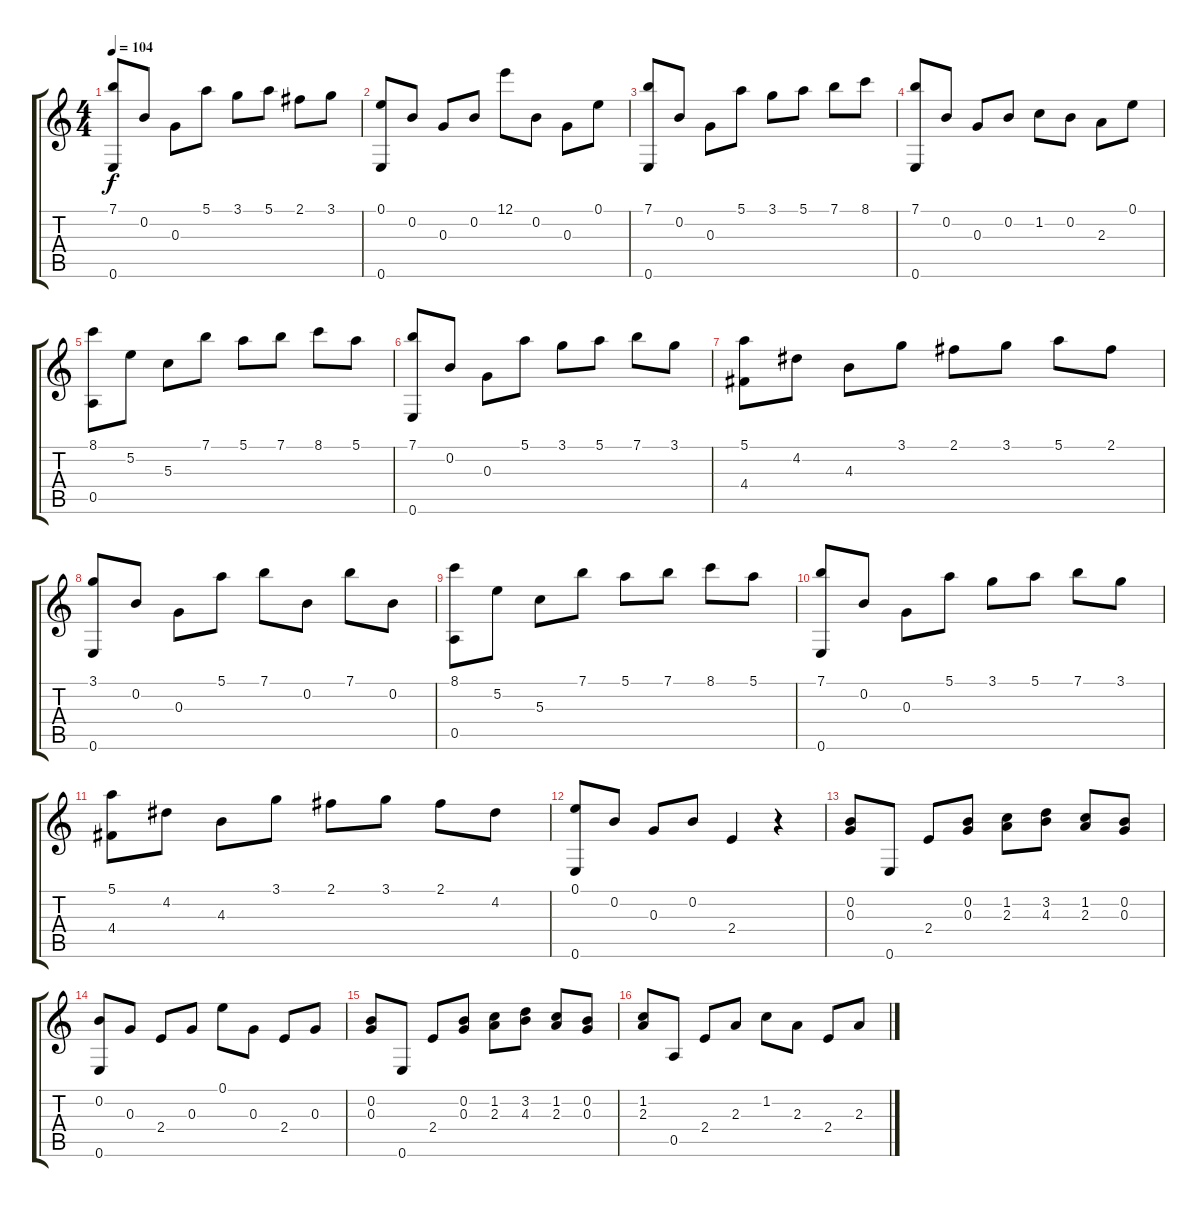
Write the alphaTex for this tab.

\track "" {instrument acousticguitarnylon}
\staff {score tabs}
\tuning (E4 B3 G3 D3 A2 E2) {hide}
\ts (4 4)
\tempo 104
\clef g2
\ks c
(7.1 0.6).8{dy f instrument acousticguitarnylon} 0.2.8 0.3.8 5.1.8 3.1.8 5.1.8 2.1.8 3.1.8 |
(0.1 0.6).8 0.2.8 0.3.8 0.2.8 12.1.8 0.2.8 0.3.8 0.1.8 |
(7.1 0.6).8 0.2.8 0.3.8 5.1.8 3.1.8 5.1.8 7.1.8 8.1.8 |
(7.1 0.6).8 0.2.8 0.3.8 0.2.8 1.2.8 0.2.8 2.3.8 0.1.8 |
(8.1 0.5).8 5.2.8 5.3.8 7.1.8 5.1.8 7.1.8 8.1.8 5.1.8 |
(7.1 0.6).8 0.2.8 0.3.8 5.1.8 3.1.8 5.1.8 7.1.8 3.1.8 |
(5.1 4.4).8 4.2.8 4.3.8 3.1.8 2.1.8 3.1.8 5.1.8 2.1.8 |
(3.1 0.6).8 0.2.8 0.3.8 5.1.8 7.1.8 0.2.8 7.1.8 0.2.8 |
(8.1 0.5).8 5.2.8 5.3.8 7.1.8 5.1.8 7.1.8 8.1.8 5.1.8 |
(7.1 0.6).8 0.2.8 0.3.8 5.1.8 3.1.8 5.1.8 7.1.8 3.1.8 |
(5.1 4.4).8 4.2.8 4.3.8 3.1.8 2.1.8 3.1.8 2.1.8 4.2.8 |
(0.1 0.6).8 0.2.8 0.3.8 0.2.8 2.4.4 r.4 |
(0.2 0.3).8 0.6.8 2.4.8 (0.2 0.3).8 (1.2 2.3).8 (3.2 4.3).8 (1.2 2.3).8 (0.2 0.3).8 |
(0.2 0.6).8 0.3.8 2.4.8 0.3.8 0.1.8 0.3.8 2.4.8 0.3.8 |
(0.2 0.3).8 0.6.8 2.4.8 (0.2 0.3).8 (1.2 2.3).8 (3.2 4.3).8 (1.2 2.3).8 (0.2 0.3).8 |
(1.2 2.3).8 0.5.8 2.4.8 2.3.8 1.2.8 2.3.8 2.4.8 2.3.8
